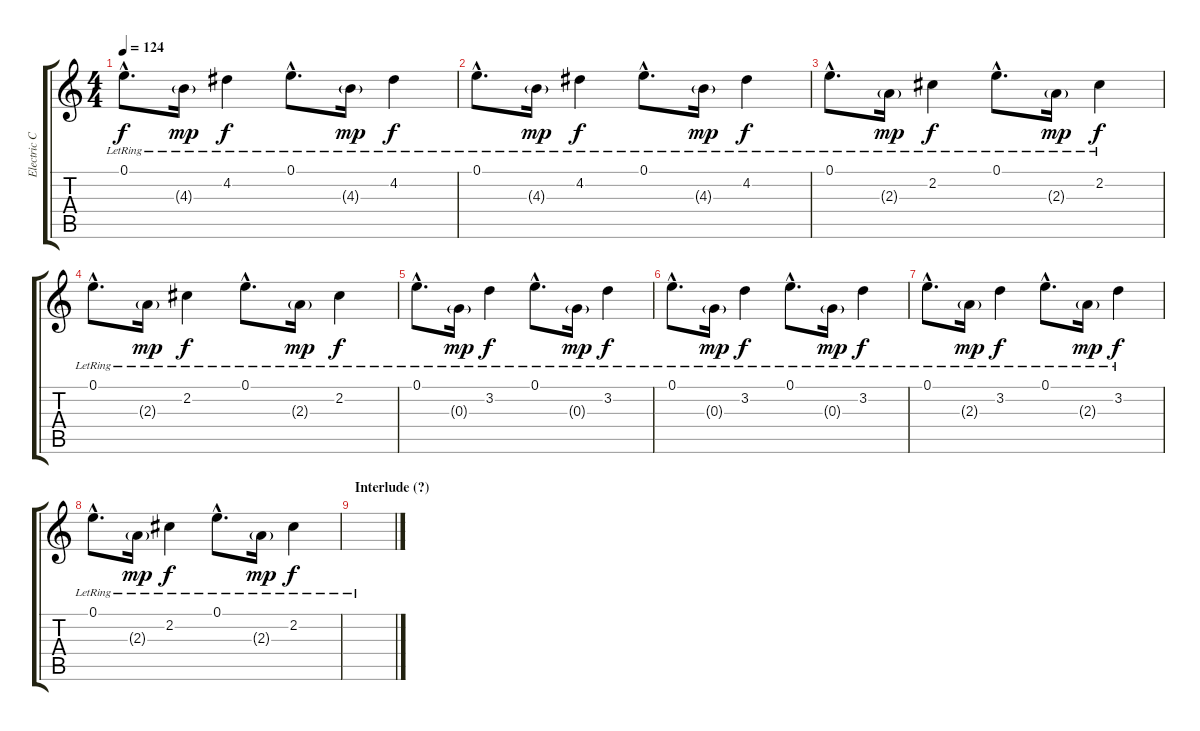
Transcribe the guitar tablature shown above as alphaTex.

\track ("Electric Clean" "Electric C") {instrument electricguitarclean}
\staff {score tabs}
\tuning (E4 B3 G3 D3 A2 E2) {hide}
\ts (4 4)
\tempo 124
\clef g2
\ks c
0.1{hac lr}.8{d dy f} 4.3{g lr}.16{dy mp} 4.2{lr}.4{dy f} 0.1{hac lr}.8{d} 4.3{g lr}.16{dy mp} 4.2{lr}.4{dy f} |
0.1{hac lr}.8{d} 4.3{g lr}.16{dy mp} 4.2{lr}.4{dy f} 0.1{hac lr}.8{d} 4.3{g lr}.16{dy mp} 4.2{lr}.4{dy f} |
0.1{hac lr}.8{d} 2.3{g lr}.16{dy mp} 2.2{lr}.4{dy f} 0.1{hac lr}.8{d} 2.3{g lr}.16{dy mp} 2.2{lr}.4{dy f} |
0.1{hac lr}.8{d} 2.3{g lr}.16{dy mp} 2.2{lr}.4{dy f} 0.1{hac lr}.8{d} 2.3{g lr}.16{dy mp} 2.2{lr}.4{dy f} |
0.1{hac lr}.8{d} 0.3{g lr}.16{dy mp} 3.2{lr}.4{dy f} 0.1{hac lr}.8{d} 0.3{g lr}.16{dy mp} 3.2{lr}.4{dy f} |
0.1{hac lr}.8{d} 0.3{g lr}.16{dy mp} 3.2{lr}.4{dy f} 0.1{hac lr}.8{d} 0.3{g lr}.16{dy mp} 3.2{lr}.4{dy f} |
0.1{hac lr}.8{d} 2.3{g lr}.16{dy mp} 3.2{lr}.4{dy f} 0.1{hac lr}.8{d} 2.3{g lr}.16{dy mp} 3.2{lr}.4{dy f} |
0.1{hac lr}.8{d} 2.3{g lr}.16{dy mp} 2.2{lr}.4{dy f} 0.1{hac lr}.8{d} 2.3{g lr}.16{dy mp} 2.2{lr}.4{dy f} |
\section ("" "Interlude (?)")
